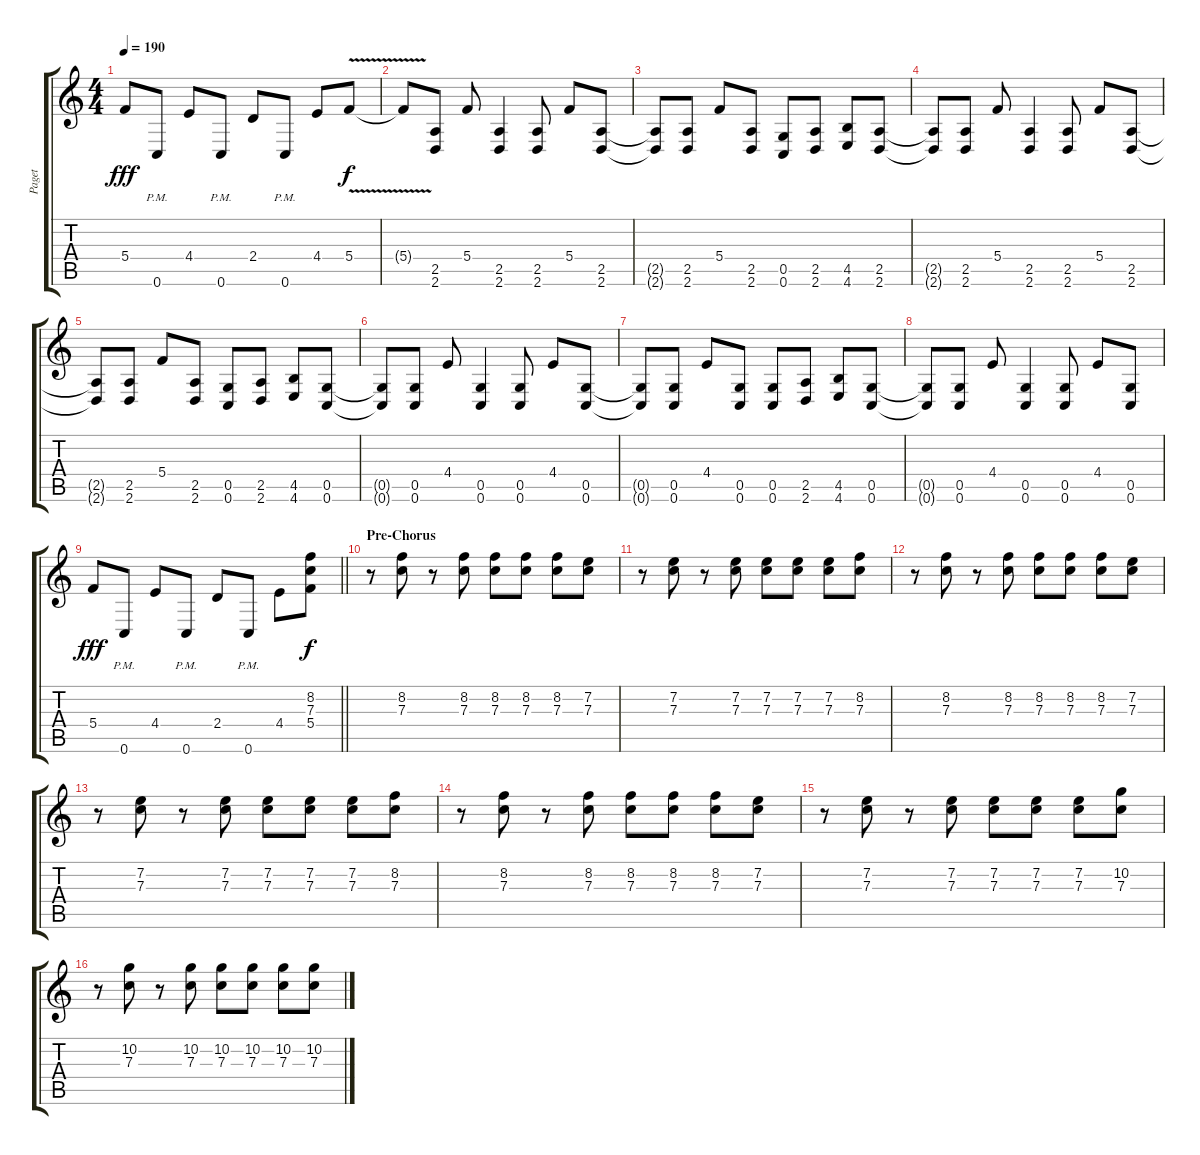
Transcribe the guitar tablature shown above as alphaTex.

\track ("Paget" "Paget") {instrument distortionguitar}
\staff {score tabs}
\tuning (D4 A3 F3 C3 G2 C2) {hide}
\ts (4 4)
\tempo 190
\clef g2
\ks c
5.4.8{dy fff} 0.6{pm}.8 4.4.8 0.6{pm}.8 2.4.8 0.6{pm}.8 4.4.8 5.4{v}.8{dy f} |
5.4{t}.8 (2.5 2.6).8 5.4.8 (2.5 2.6).4 (2.5 2.6).8 5.4.8 (2.5 2.6).8 |
(2.5{t} 2.6{t}).8 (2.5 2.6).8 5.4.8 (2.5 2.6).8 (0.5 0.6).8 (2.5 2.6).8 (4.5 4.6).8 (2.5 2.6).8 |
(2.5{t} 2.6{t}).8 (2.5 2.6).8 5.4.8 (2.5 2.6).4 (2.5 2.6).8 5.4.8 (2.5 2.6).8 |
(2.5{t} 2.6{t}).8 (2.5 2.6).8 5.4.8 (2.5 2.6).8 (0.5 0.6).8 (2.5 2.6).8 (4.5 4.6).8 (0.5 0.6).8 |
(0.5{t} 0.6{t}).8 (0.5 0.6).8 4.4.8 (0.5 0.6).4 (0.5 0.6).8 4.4.8 (0.5 0.6).8 |
(0.5{t} 0.6{t}).8 (0.5 0.6).8 4.4.8 (0.5 0.6).8 (0.5 0.6).8 (2.5 2.6).8 (4.5 4.6).8 (0.5 0.6).8 |
(0.5{t} 0.6{t}).8 (0.5 0.6).8 4.4.8 (0.5 0.6).4 (0.5 0.6).8 4.4.8 (0.5 0.6).8 |
\barLineRight lightlight
5.4.8{dy fff} 0.6{pm}.8 4.4.8 0.6{pm}.8 2.4.8 0.6{pm}.8 4.4.8 (8.2 7.3 5.4).8{dy f} |
\section ("" "Pre-Chorus")
r.8 (8.2 7.3).8 r.8 (8.2 7.3).8 (8.2 7.3).8 (8.2 7.3).8 (8.2 7.3).8 (7.2 7.3).8 |
r.8 (7.2 7.3).8 r.8 (7.2 7.3).8 (7.2 7.3).8 (7.2 7.3).8 (7.2 7.3).8 (8.2 7.3).8 |
r.8 (8.2 7.3).8 r.8 (8.2 7.3).8 (8.2 7.3).8 (8.2 7.3).8 (8.2 7.3).8 (7.2 7.3).8 |
r.8 (7.2 7.3).8 r.8 (7.2 7.3).8 (7.2 7.3).8 (7.2 7.3).8 (7.2 7.3).8 (8.2 7.3).8 |
r.8 (8.2 7.3).8 r.8 (8.2 7.3).8 (8.2 7.3).8 (8.2 7.3).8 (8.2 7.3).8 (7.2 7.3).8 |
r.8 (7.2 7.3).8 r.8 (7.2 7.3).8 (7.2 7.3).8 (7.2 7.3).8 (7.2 7.3).8 (10.2 7.3).8 |
r.8 (10.2 7.3).8 r.8 (10.2 7.3).8 (10.2 7.3).8 (10.2 7.3).8 (10.2 7.3).8 (10.2 7.3).8
